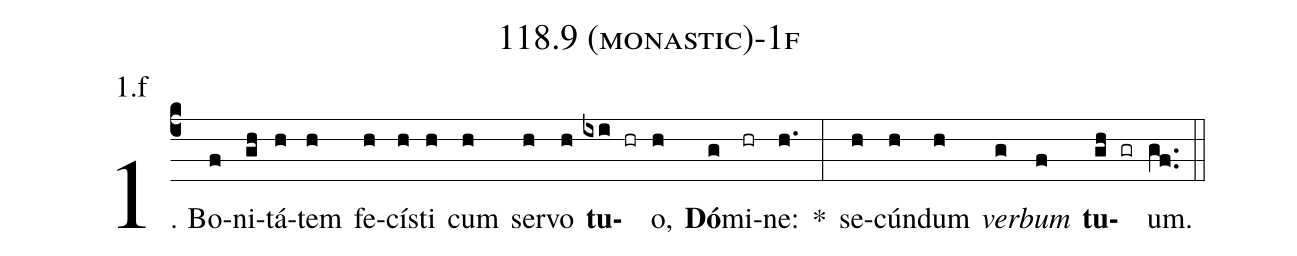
name: 118.9 (monastic)-1f;
annotation: 1.f;
%%
(c4)1. Bo(f)ni(gh)tá(h)tem(h) fe(h)cís(h)ti(h) cum(h) ser(h)vo(h) <b>tu</b>(ixi hr)o,(h) <b>Dó</b>(g)mi(hr)ne:(h.) *(:) se(h)cún(h)dum(h) <i>ver</i>(g)<i>bum</i>(f) <b>tu</b>(gh gr)um.(gf..) (::)
